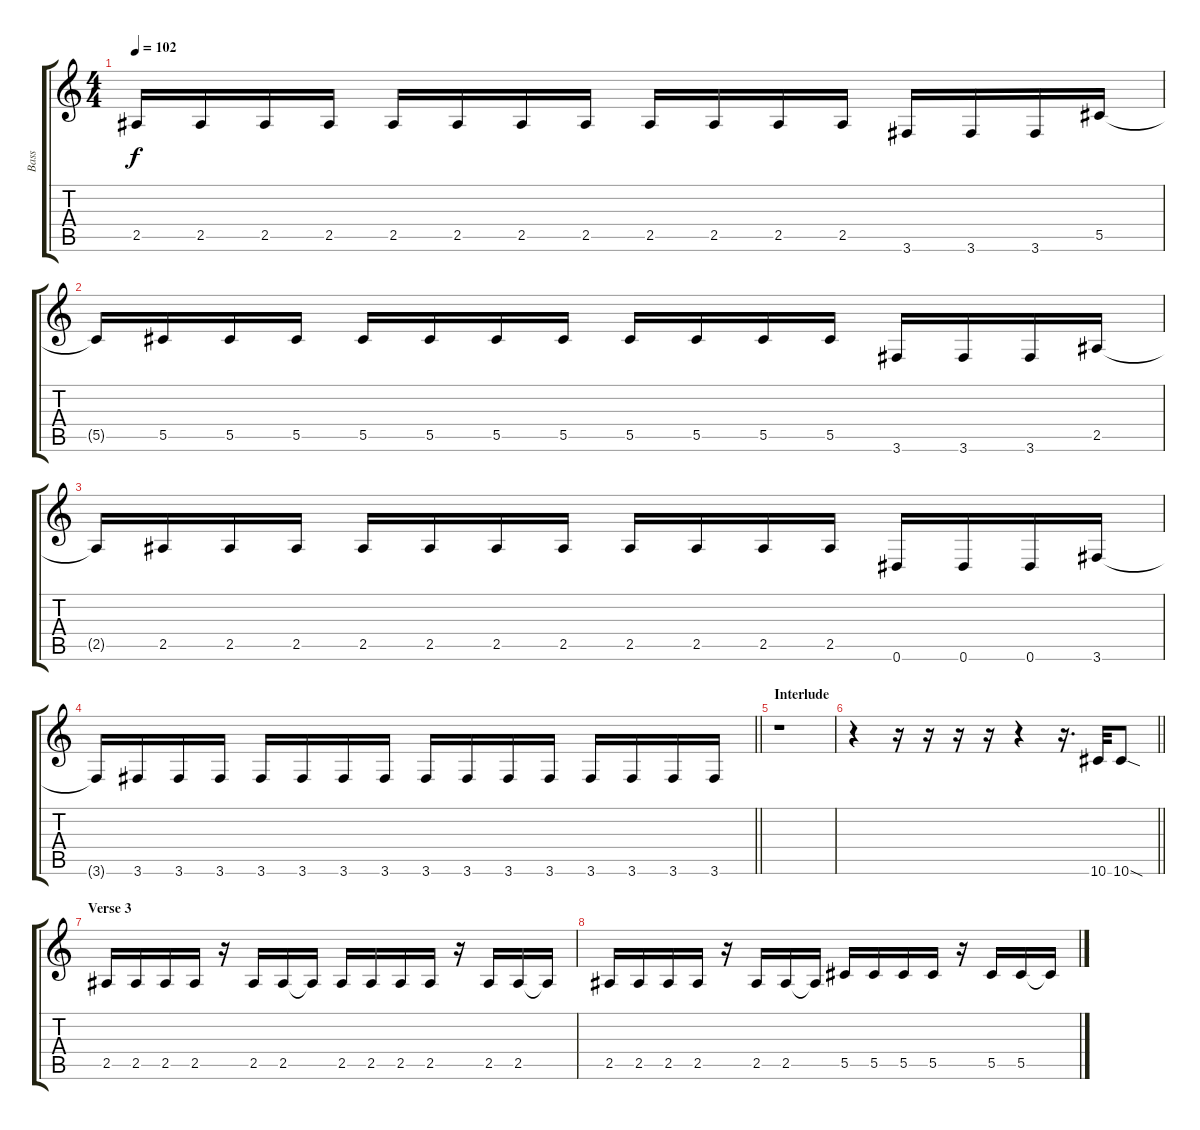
\track ("Bass" "Bass") {instrument electricbassfinger}
\staff {score tabs}
\tuning (Eb4 Bb3 Gb3 Db3 Ab2 Eb2) {hide}
\ts (4 4)
\tempo 102
\clef g2
\ks c
2.5{t}.16{dy f} 2.5.16 2.5.16 2.5.16 2.5.16 2.5.16 2.5.16 2.5.16 2.5.16 2.5.16 2.5.16 2.5.16 3.6.16 3.6.16 3.6.16 5.5.16 |
5.5{t}.16 5.5.16 5.5.16 5.5.16 5.5.16 5.5.16 5.5.16 5.5.16 5.5.16 5.5.16 5.5.16 5.5.16 3.6.16 3.6.16 3.6.16 2.5.16 |
2.5{t}.16 2.5.16 2.5.16 2.5.16 2.5.16 2.5.16 2.5.16 2.5.16 2.5.16 2.5.16 2.5.16 2.5.16 0.6.16 0.6.16 0.6.16 3.6.16 |
\barLineRight lightlight
3.6{t}.16 3.6.16 3.6.16 3.6.16 3.6.16 3.6.16 3.6.16 3.6.16 3.6.16 3.6.16 3.6.16 3.6.16 3.6.16 3.6.16 3.6.16 3.6.16 |
\section ("" "Interlude")
r.1 |
\barLineRight lightlight
r.4 r.16 r.16 r.16 r.16 r.4 r.16{d} 10.6.32 10.6{sod}.8 |
\section ("" "Verse 3")
2.5.16 2.5.16 2.5.16 2.5.16 r.16 2.5.16 2.5.16 2.5{t}.16 2.5.16 2.5.16 2.5.16 2.5.16 r.16 2.5.16 2.5.16 2.5{t}.16 |
2.5.16 2.5.16 2.5.16 2.5.16 r.16 2.5.16 2.5.16 2.5{t}.16 5.5.16 5.5.16 5.5.16 5.5.16 r.16 5.5.16 5.5.16 5.5{t}.16
